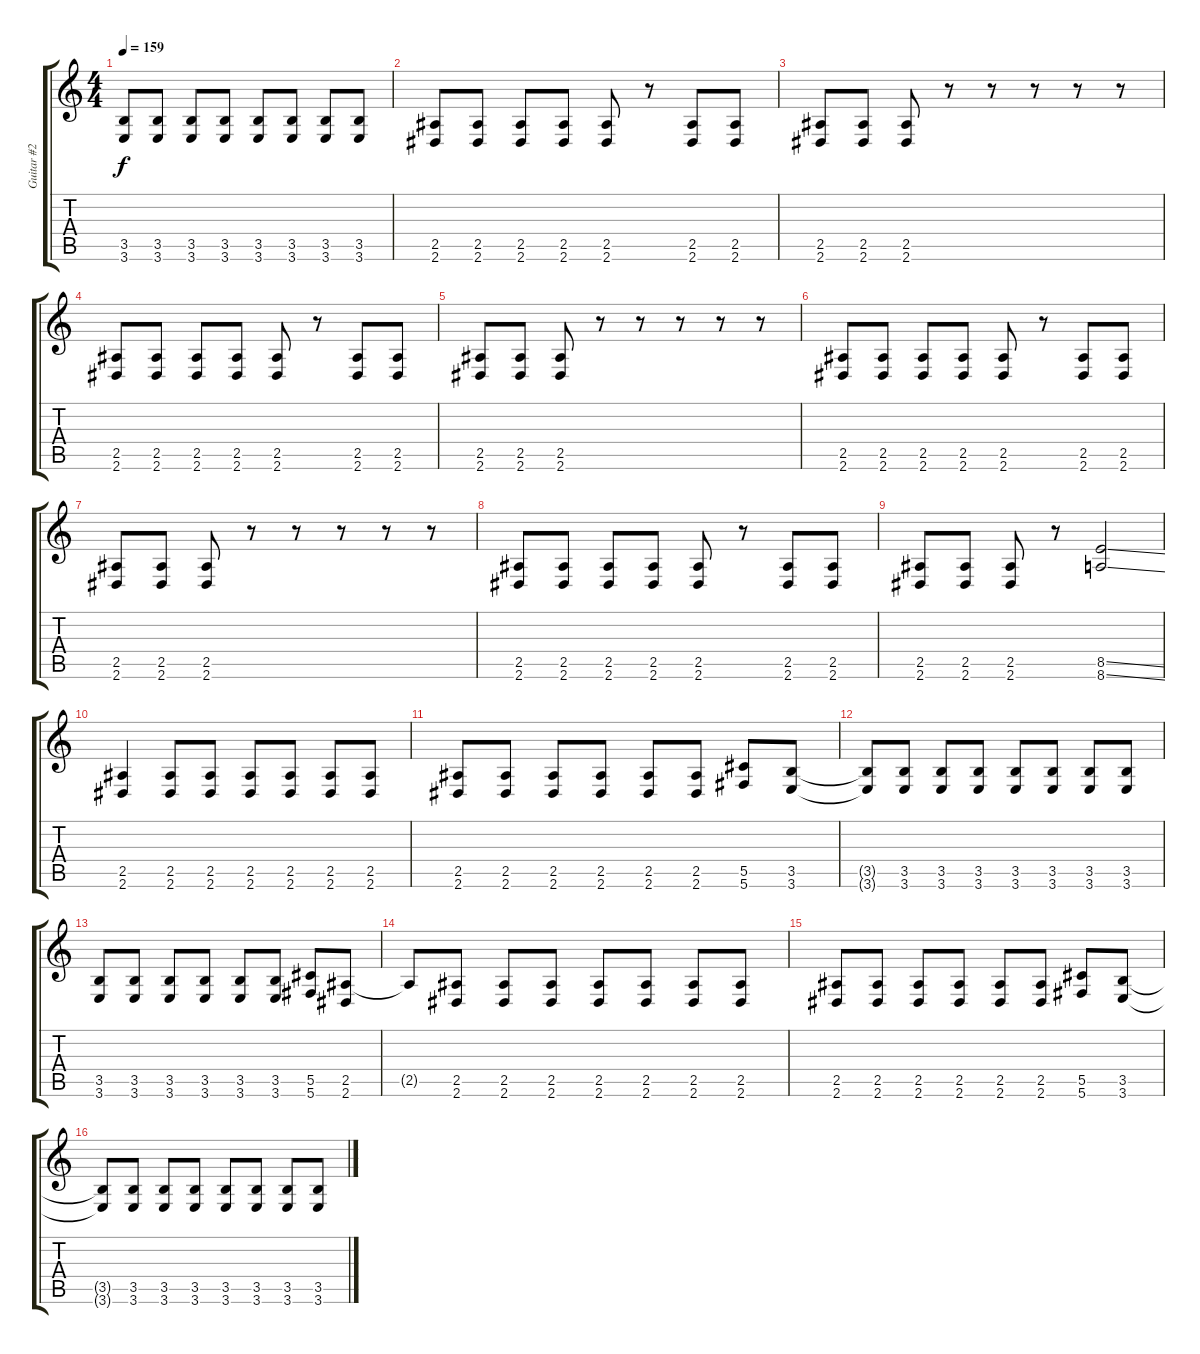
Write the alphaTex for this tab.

\track ("Guitar #2" "Guitar #2") {instrument distortionguitar}
\staff {score tabs}
\tuning (Eb4 Bb3 Gb3 Db3 Ab2 Db2) {hide}
\ts (4 4)
\tempo 159
\clef g2
\ks c
(3.5 3.6).8{dy f} (3.5 3.6).8 (3.5 3.6).8 (3.5 3.6).8 (3.5 3.6).8 (3.5 3.6).8 (3.5 3.6).8 (3.5 3.6).8 |
(2.5 2.6).8 (2.5 2.6).8 (2.5 2.6).8 (2.5 2.6).8 (2.5 2.6).8 r.8 (2.5 2.6).8 (2.5 2.6).8 |
(2.5 2.6).8 (2.5 2.6).8 (2.5 2.6).8 r.8 r.8 r.8 r.8 r.8 |
(2.5 2.6).8 (2.5 2.6).8 (2.5 2.6).8 (2.5 2.6).8 (2.5 2.6).8 r.8 (2.5 2.6).8 (2.5 2.6).8 |
(2.5 2.6).8 (2.5 2.6).8 (2.5 2.6).8 r.8 r.8 r.8 r.8 r.8 |
(2.5 2.6).8 (2.5 2.6).8 (2.5 2.6).8 (2.5 2.6).8 (2.5 2.6).8 r.8 (2.5 2.6).8 (2.5 2.6).8 |
(2.5 2.6).8 (2.5 2.6).8 (2.5 2.6).8 r.8 r.8 r.8 r.8 r.8 |
(2.5 2.6).8 (2.5 2.6).8 (2.5 2.6).8 (2.5 2.6).8 (2.5 2.6).8 r.8 (2.5 2.6).8 (2.5 2.6).8 |
(2.5 2.6).8 (2.5 2.6).8 (2.5 2.6).8 r.8 (8.5{ss} 8.6{ss}).2 |
(2.5 2.6).4 (2.5 2.6).8 (2.5 2.6).8 (2.5 2.6).8 (2.5 2.6).8 (2.5 2.6).8 (2.5 2.6).8 |
(2.5 2.6).8 (2.5 2.6).8 (2.5 2.6).8 (2.5 2.6).8 (2.5 2.6).8 (2.5 2.6).8 (5.5 5.6).8 (3.5 3.6).8 |
(3.5{t} 3.6{t}).8 (3.5 3.6).8 (3.5 3.6).8 (3.5 3.6).8 (3.5 3.6).8 (3.5 3.6).8 (3.5 3.6).8 (3.5 3.6).8 |
(3.5 3.6).8 (3.5 3.6).8 (3.5 3.6).8 (3.5 3.6).8 (3.5 3.6).8 (3.5 3.6).8 (5.5 5.6).8 (2.5 2.6).8 |
2.5{t}.8 (2.5 2.6).8 (2.5 2.6).8 (2.5 2.6).8 (2.5 2.6).8 (2.5 2.6).8 (2.5 2.6).8 (2.5 2.6).8 |
(2.5 2.6).8 (2.5 2.6).8 (2.5 2.6).8 (2.5 2.6).8 (2.5 2.6).8 (2.5 2.6).8 (5.5 5.6).8 (3.5 3.6).8 |
(3.5{t} 3.6{t}).8 (3.5 3.6).8 (3.5 3.6).8 (3.5 3.6).8 (3.5 3.6).8 (3.5 3.6).8 (3.5 3.6).8 (3.5 3.6).8
